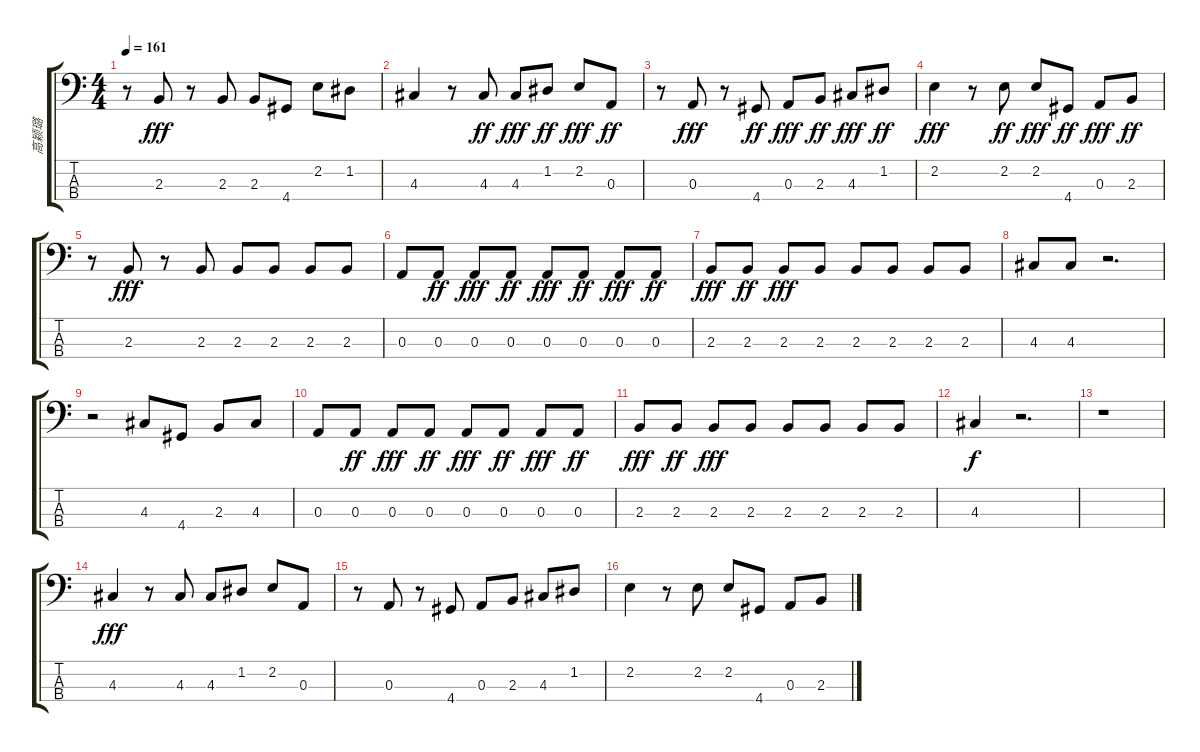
\track ("高颖璐" "高颖璐") {instrument electricbassfinger}
\staff {score tabs}
\tuning (G2 D2 A1 E1) {hide}
\ts (4 4)
\tempo 161
\clef f4
\ks c
r.8{dy ff} 2.3.8{dy fff} r.8 2.3.8 2.3.8 4.4.8 2.2.8 1.2.8 |
4.3.4 r.8 4.3.8{dy ff} 4.3.8{dy fff} 1.2.8{dy ff} 2.2.8{dy fff} 0.3.8{dy ff} |
r.8 0.3.8{dy fff} r.8 4.4.8{dy ff} 0.3.8{dy fff} 2.3.8{dy ff} 4.3.8{dy fff} 1.2.8{dy ff} |
2.2.4{dy fff} r.8 2.2.8{dy ff} 2.2.8{dy fff} 4.4.8{dy ff} 0.3.8{dy fff} 2.3.8{dy ff} |
r.8 2.3.8{dy fff} r.8 2.3.8 2.3.8 2.3.8 2.3.8 2.3.8 |
0.3.8 0.3.8{dy ff} 0.3.8{dy fff} 0.3.8{dy ff} 0.3.8{dy fff} 0.3.8{dy ff} 0.3.8{dy fff} 0.3.8{dy ff} |
2.3.8{dy fff} 2.3.8{dy ff} 2.3.8{dy fff} 2.3.8 2.3.8 2.3.8 2.3.8 2.3.8 |
4.3.8 4.3.8 r.2{d} |
r.2 4.3.8 4.4.8 2.3.8 4.3.8 |
0.3.8 0.3.8{dy ff} 0.3.8{dy fff} 0.3.8{dy ff} 0.3.8{dy fff} 0.3.8{dy ff} 0.3.8{dy fff} 0.3.8{dy ff} |
2.3.8{dy fff} 2.3.8{dy ff} 2.3.8{dy fff} 2.3.8 2.3.8 2.3.8 2.3.8 2.3.8 |
4.3.4{dy f} r.2{d} |
r.1 |
4.3.4{dy fff} r.8 4.3.8 4.3.8 1.2.8 2.2.8 0.3.8 |
r.8 0.3.8 r.8 4.4.8 0.3.8 2.3.8 4.3.8 1.2.8 |
2.2.4 r.8 2.2.8 2.2.8 4.4.8 0.3.8 2.3.8
